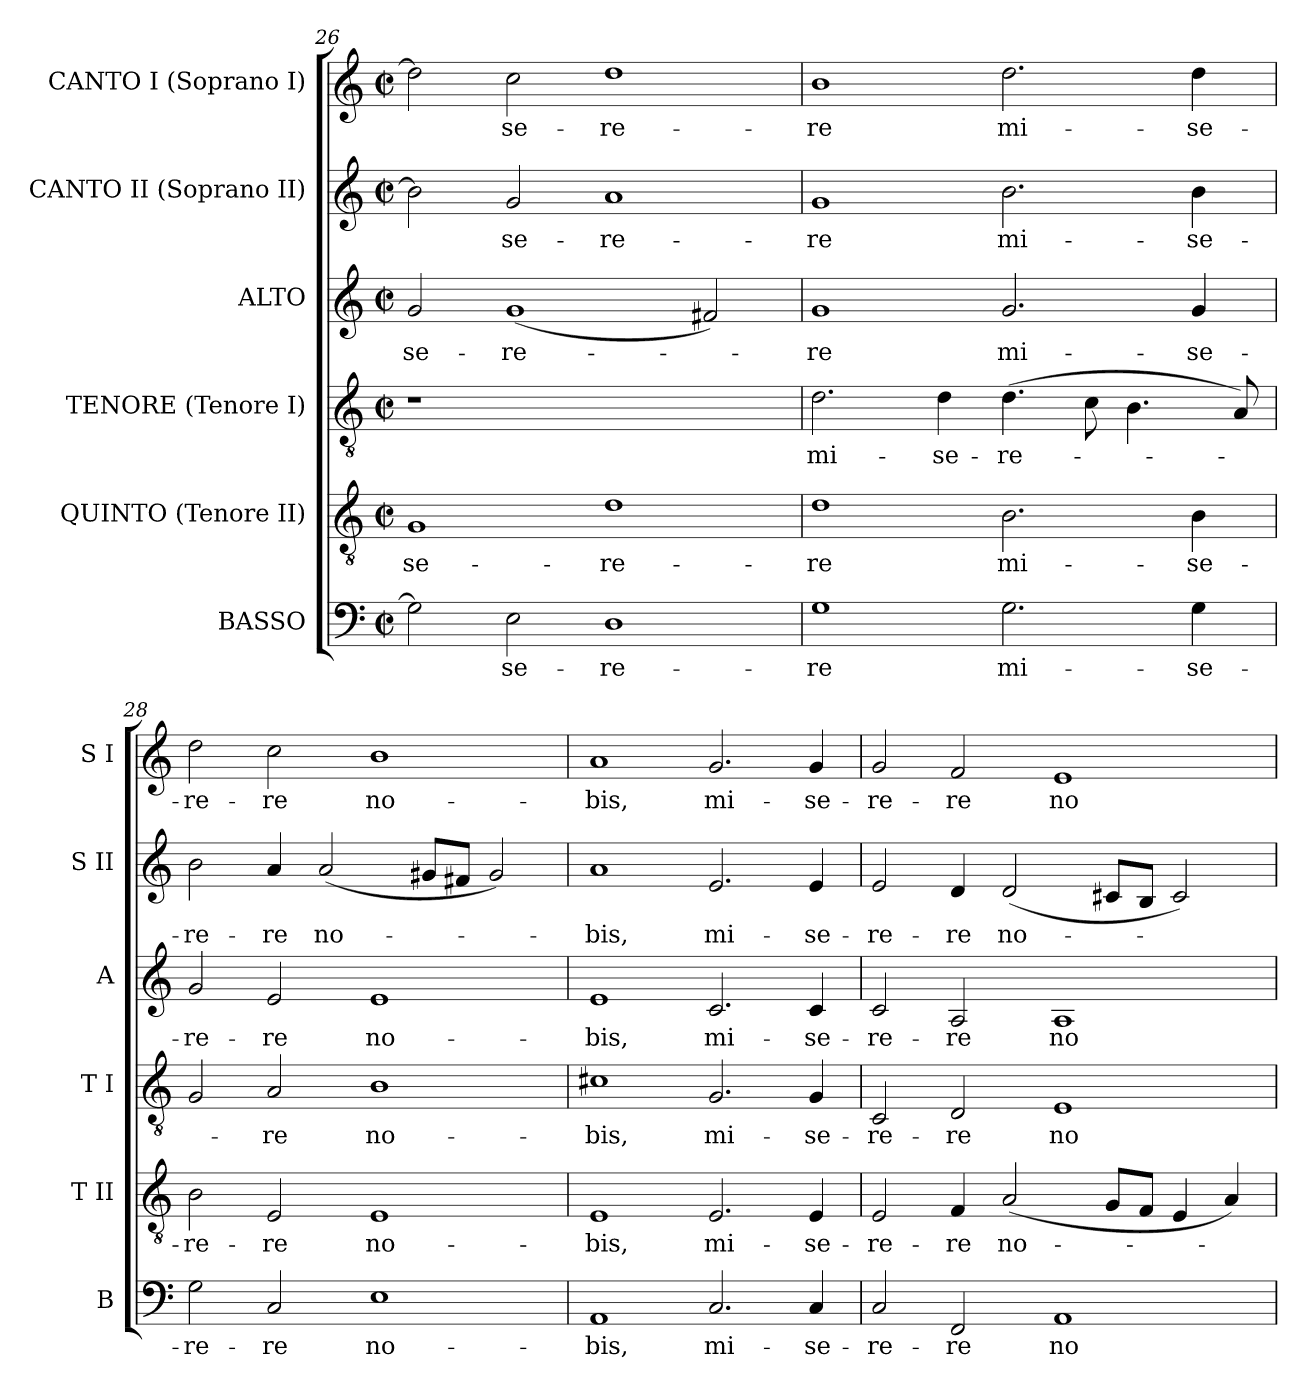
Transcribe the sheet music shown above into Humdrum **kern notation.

**kern	**text	**kern	**text	**kern	**text	**kern	**text	**kern	**text	**kern	**text
*part6	*part6	*part5	*part5	*part4	*part4	*part3	*part3	*part2	*part2	*part1	*part1
*staff6	*staff6	*staff5	*staff5	*staff4	*staff4	*staff3	*staff3	*staff2	*staff2	*staff1	*staff1
*I"BASSO	*	*I"QUINTO (Tenore II)	*	*I"TENORE (Tenore I)	*	*I"ALTO	*	*I"CANTO II (Soprano II)	*	*I"CANTO I (Soprano I)	*
*I'B	*	*I'T II	*	*I'T I	*	*I'A	*	*I'S II	*	*I'S I	*
*clefF4	*	*clefGv2	*	*clefGv2	*	*clefG2	*	*clefG2	*	*clefG2	*
*k[]	*	*k[]	*	*k[]	*	*k[]	*	*k[]	*	*k[]	*
*C:	*	*C:	*	*C:	*	*C:	*	*C:	*	*C:	*
*M2/2	*	*M2/2	*	*M2/2	*	*M2/2	*	*M2/2	*	*M2/2	*
*met(c|)	*	*met(c|)	*	*met(c|)	*	*met(c|)	*	*met(c|)	*	*met(c|)	*
=26	=26	=26	=26	=26	=26	=26	=26	=26	=26	=26	=26
!	!	!	!LO:LY:b	!	!	!	!LO:LY:b	!	!	!	!
2G\]	.	1G	-se-	1r	.	2g/	-se-	2b\]	.	2dd\]	.
!	!LO:LY:b	!	!	!	!	!	!LO:LY:b	!	!LO:LY:b	!	!LO:LY:b
2E\	-se-	.	.	.	.	(<1g	-re-	2g/	-se-	2cc\	-se-
!	!LO:LY:b	!	!LO:LY:b	!	!	!	!	!	!LO:LY:b	!	!LO:LY:b
1D	-re-	1d	-re-	1ryy	.	.	.	1a	-re-	1dd	-re-
.	.	.	.	.	.	2f#X/)	.	.	.	.	.
!!LO:LB:g=z
=27	=27	=27	=27	=27	=27	=27	=27	=27	=27	=27	=27
!	!LO:LY:b	!	!LO:LY:b	!	!LO:LY:b	!	!LO:LY:b	!	!LO:LY:b	!	!LO:LY:b
1G	-re	1d	re	2.d\	mi-	1g	-re	1g	-re	1b	-re
!	!	!	!	!	!LO:LY:b	!	!	!	!	!	!
.	.	.	.	4d\	-se-	.	.	.	.	.	.
!	!LO:LY:b	!	!LO:LY:b	!	!LO:LY:b	!	!LO:LY:b	!	!LO:LY:b	!	!LO:LY:b
2.G\	mi-	2.B\	mi-	(>4.d\	-re-	2.g/	mi-	2.b\	mi-	2.dd\	mi-
.	.	.	.	8c\	.	.	.	.	.	.	.
.	.	.	.	4.B\	.	.	.	.	.	.	.
!	!LO:LY:b	!	!LO:LY:b	!	!	!	!LO:LY:b	!	!LO:LY:b	!	!LO:LY:b
4G\	-se-	4B\	-se-	.	.	4g/	-se-	4b\	-se-	4dd\	-se-
.	.	.	.	8A/)	.	.	.	.	.	.	.
=28	=28	=28	=28	=28	=28	=28	=28	=28	=28	=28	=28
!	!LO:LY:b	!	!LO:LY:b	!	!	!	!LO:LY:b	!	!LO:LY:b	!	!LO:LY:b
2G\	-re-	2B\	-re-	2G/	.	2g/	-re-	2b\	-re-	2dd\	-re-
!	!LO:LY:b	!	!LO:LY:b	!	!LO:LY:b	!	!LO:LY:b	!	!LO:LY:b	!	!LO:LY:b
2C/	-re	2E/	-re	2A/	-re	2e/	-re	4a/	-re	2cc\	-re
!	!	!	!	!	!	!	!	!	!LO:LY:b	!	!
.	.	.	.	.	.	.	.	(<2a/	no-	.	.
!	!LO:LY:b	!	!LO:LY:b	!	!LO:LY:b	!	!LO:LY:b	!	!	!	!LO:LY:b
1E	no-	1E	no-	1B	no-	1e	no-	.	.	1b	no-
.	.	.	.	.	.	.	.	8g#X/L	.	.	.
.	.	.	.	.	.	.	.	8f#X/J	.	.	.
.	.	.	.	.	.	.	.	2g#/)	.	.	.
=29	=29	=29	=29	=29	=29	=29	=29	=29	=29	=29	=29
!	!LO:LY:b	!	!LO:LY:b	!	!LO:LY:b	!	!LO:LY:b	!	!LO:LY:b	!	!LO:LY:b
1AA	-bis,	1E	-bis,	1c#X	-bis,	1e	-bis,	1a	-bis,	1a	-bis,
!	!LO:LY:b	!	!LO:LY:b	!	!LO:LY:b	!	!LO:LY:b	!	!LO:LY:b	!	!LO:LY:b
2.C/	mi-	2.E/	mi-	2.G/	mi-	2.c/	mi-	2.e/	mi-	2.g/	mi-
!	!LO:LY:b	!	!LO:LY:b	!	!LO:LY:b	!	!LO:LY:b	!	!LO:LY:b	!	!LO:LY:b
4C/	-se-	4E/	-se-	4G/	-se-	4c/	-se-	4e/	-se-	4g/	-se-
=30	=30	=30	=30	=30	=30	=30	=30	=30	=30	=30	=30
!	!LO:LY:b	!	!LO:LY:b	!	!LO:LY:b	!	!LO:LY:b	!	!LO:LY:b	!	!LO:LY:b
2C/	-re-	2E/	-re-	2C/	-re-	2c/	-re-	2e/	-re-	2g/	-re-
!	!LO:LY:b	!	!LO:LY:b	!	!LO:LY:b	!	!LO:LY:b	!	!LO:LY:b	!	!LO:LY:b
2FF/	-re	4F/	-re	2D/	-re	2A/	-re	4d/	-re	2f/	-re
!	!	!	!LO:LY:b	!	!	!	!	!	!LO:LY:b	!	!
.	.	(<2A/	no-	.	.	.	.	(<2d/	no-	.	.
!	!LO:LY:b	!	!	!	!LO:LY:b	!	!LO:LY:b	!	!	!	!LO:LY:b
1AA	no-	.	.	1E	no-	1A	no-	.	.	1e	no-
.	.	8G/L	.	.	.	.	.	8c#X/L	.	.	.
.	.	8F/J	.	.	.	.	.	8B/J	.	.	.
.	.	4E/	.	.	.	.	.	2c#/)	.	.	.
.	.	4A/)	.	.	.	.	.	.	.	.	.
=	=	=	=	=	=	=	=	=	=	=	=
*-	*-	*-	*-	*-	*-	*-	*-	*-	*-	*-	*-
